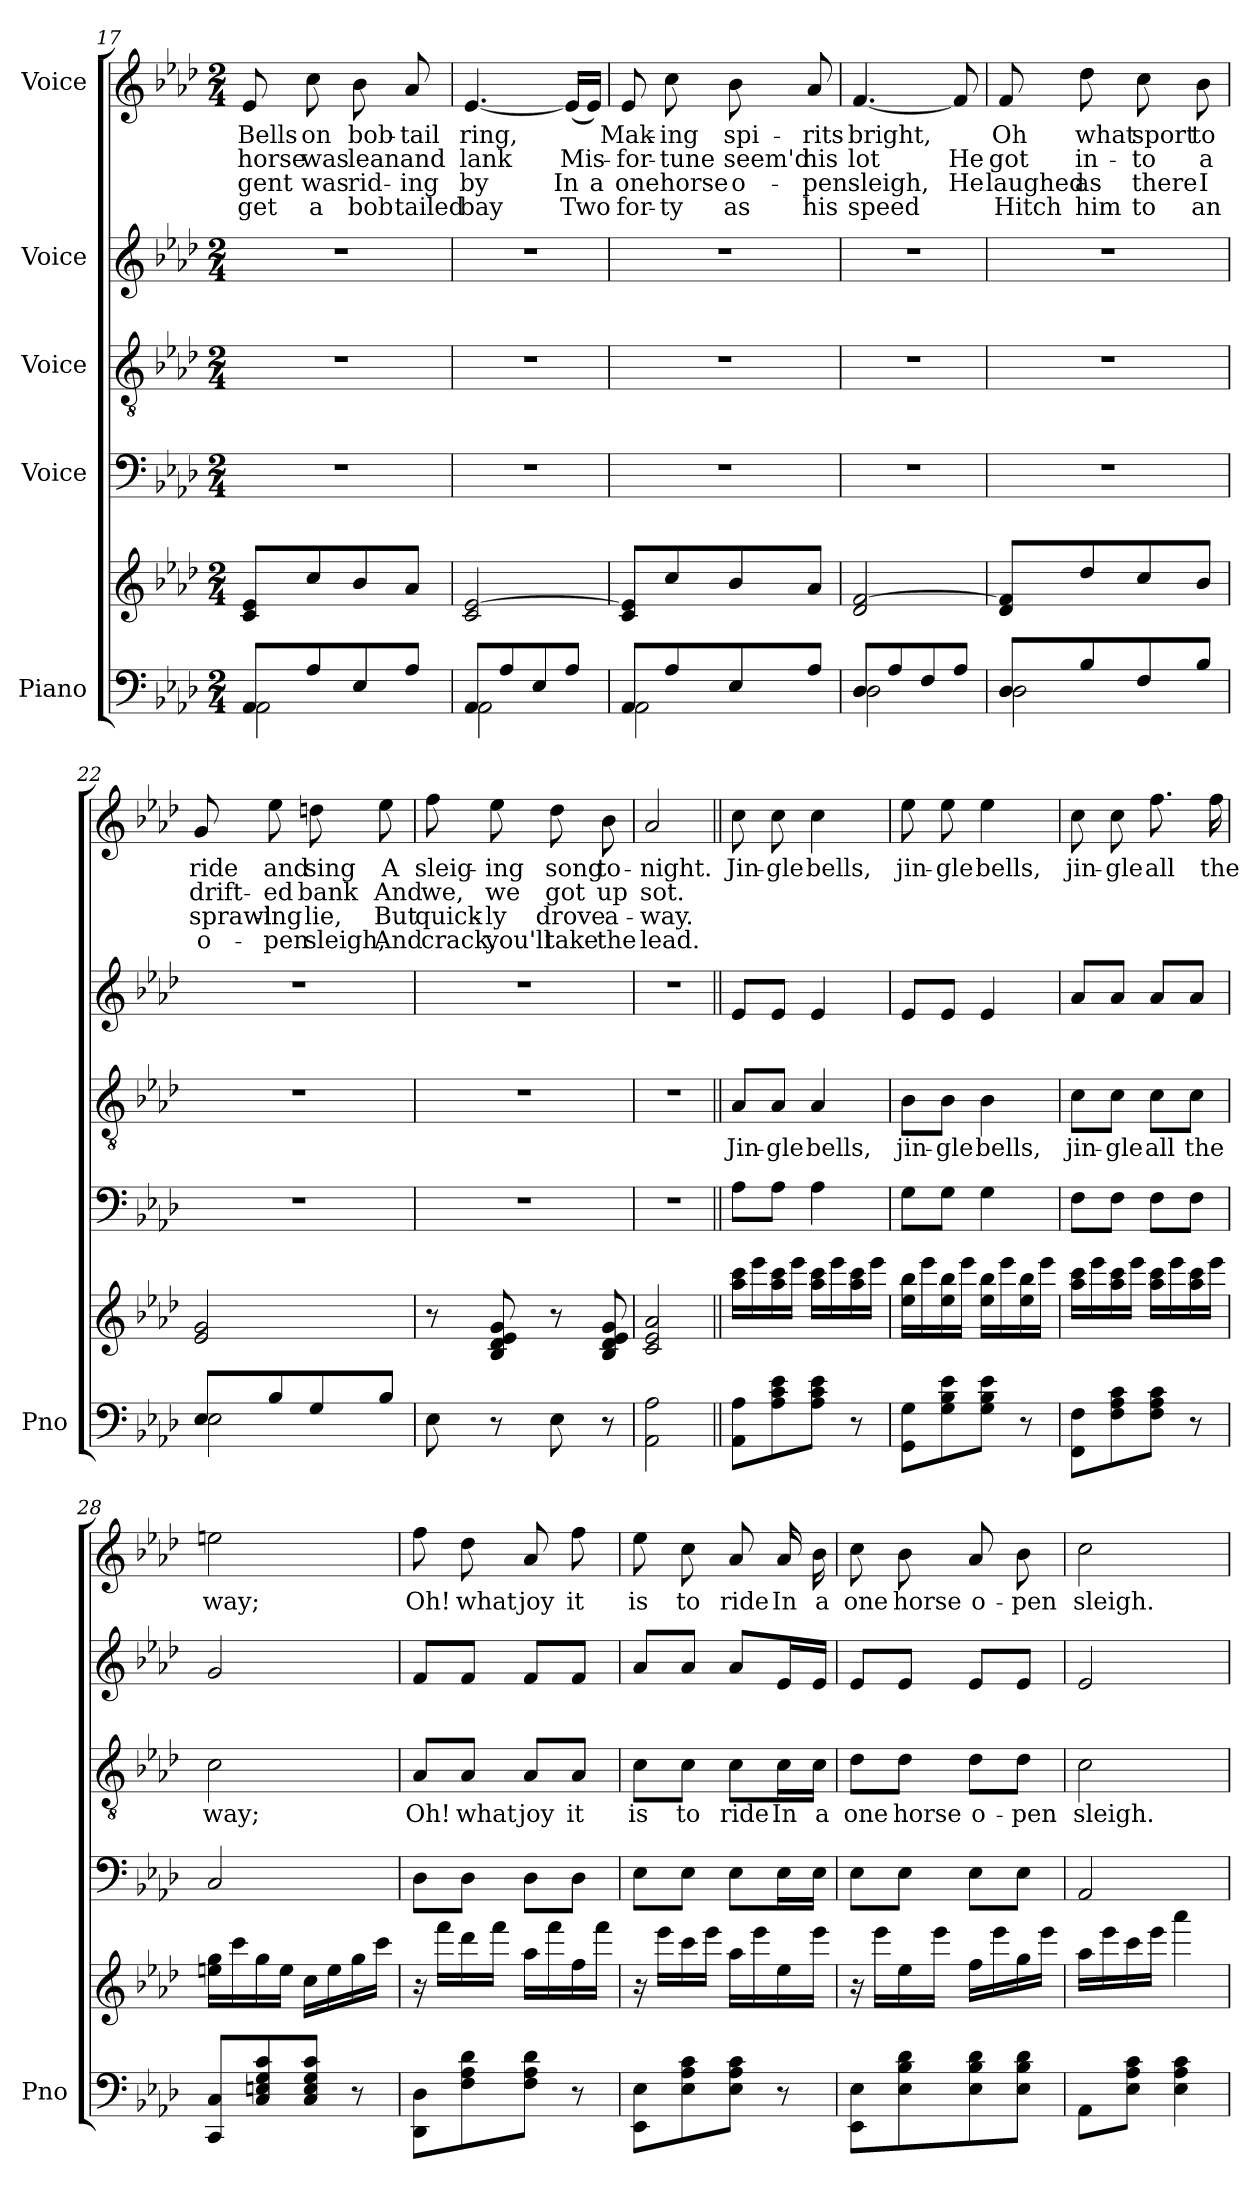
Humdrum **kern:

**kern	**kern	**kern	**kern	**text	**kern	**kern	**text	**text	**text	**text
*part5	*part5	*part4	*part3	*part3	*part2	*part1	*part1	*part1	*part1	*part1
*staff6	*staff5	*staff4	*staff3	*staff3	*staff2	*staff1	*staff1	*staff1	*staff1	*staff1
*I"Piano	*	*I"Voice	*I"Voice	*	*I"Voice	*I"Voice	*	*	*	*
*I'Pno	*	*	*	*	*	*	*	*	*	*
*clefF4	*clefG2	*clefF4	*clefGv2	*	*clefG2	*clefG2	*	*	*	*
*k[b-e-a-d-]	*k[b-e-a-d-]	*k[b-e-a-d-]	*k[b-e-a-d-]	*	*k[b-e-a-d-]	*k[b-e-a-d-]	*	*	*	*
*M2/4	*M2/4	*M2/4	*M2/4	*	*M2/4	*M2/4	*	*	*	*
=17	=17	=17	=17	=17	=17	=17	=17	=17	=17	=17
*^	*	*	*	*	*	*	*	*	*	*
!	!	!	!	!	!	!	!	!LO:LY:b	!LO:LY:b	!LO:LY:b	!LO:LY:b
8AA-/L	2AA-\	8c/ 8e-/L	2r	2r	.	2r	8e-/	Bells	horse	gent	get
!	!	!	!	!	!	!	!	!LO:LY:b	!LO:LY:b	!LO:LY:b	!LO:LY:b
8A-/	.	8cc/	.	.	.	.	8cc\	on	was	was	a
!	!	!	!	!	!	!	!	!LO:LY:b	!LO:LY:b	!LO:LY:b	!LO:LY:b
8E-/	.	8b-/	.	.	.	.	8b-\	bob-	lean	rid-	bob
!	!	!	!	!	!	!	!	!LO:LY:b	!LO:LY:b	!LO:LY:b	!LO:LY:b
8A-/J	.	8a-/J	.	.	.	.	8a-/	-tail	and	-ing	tailed
=18	=18	=18	=18	=18	=18	=18	=18	=18	=18	=18	=18
!	!	!	!	!	!	!	!	!LO:LY:b	!LO:LY:b	!LO:LY:b	!LO:LY:b
8AA-/L	2AA-\	2c/ [2e-/	2r	2r	.	2r	[4.e-/	ring,	lank	by	bay
8A-/	.	.	.	.	.	.	.	.	.	.	.
8E-/	.	.	.	.	.	.	.	.	.	.	.
!	!	!	!	!	!	!	!	!	!LO:LY:b	!LO:LY:b	!LO:LY:b
8A-/J	.	.	.	.	.	.	(<16e-/LL]	.	Mis-	In	Two
!	!	!	!	!	!	!	!	!	!	!LO:LY:b	!
.	.	.	.	.	.	.	16e-/JJ)	.	.	a	.
=19	=19	=19	=19	=19	=19	=19	=19	=19	=19	=19	=19
!	!	!	!	!	!	!	!	!LO:LY:b	!LO:LY:b	!LO:LY:b	!LO:LY:b
8AA-/L	2AA-\	8c/ 8e-/]L	2r	2r	.	2r	8e-/	Mak-	-for-	one	for-
!	!	!	!	!	!	!	!	!LO:LY:b	!LO:LY:b	!LO:LY:b	!LO:LY:b
8A-/	.	8cc/	.	.	.	.	8cc\	-ing	-tune	horse	-ty
!	!	!	!	!	!	!	!	!LO:LY:b	!LO:LY:b	!LO:LY:b	!LO:LY:b
8E-/	.	8b-/	.	.	.	.	8b-\	spi-	seem'd	o-	as
!	!	!	!	!	!	!	!	!LO:LY:b	!LO:LY:b	!LO:LY:b	!LO:LY:b
8A-/J	.	8a-/J	.	.	.	.	8a-/	-rits	his	-pen	his
!!LO:PB:g=z
=20	=20	=20	=20	=20	=20	=20	=20	=20	=20	=20	=20
!	!	!	!	!	!	!	!	!LO:LY:b	!LO:LY:b	!LO:LY:b	!LO:LY:b
8D-/L	2D-\	2d-/ [2f/	2r	2r	.	2r	[4.f/	bright,	lot	sleigh,	speed
8A-/	.	.	.	.	.	.	.	.	.	.	.
8F/	.	.	.	.	.	.	.	.	.	.	.
!	!	!	!	!	!	!	!	!	!LO:LY:b	!LO:LY:b	!
8A-/J	.	.	.	.	.	.	8f/]	.	He	He	.
=21	=21	=21	=21	=21	=21	=21	=21	=21	=21	=21	=21
!	!	!	!	!	!	!	!	!LO:LY:b	!LO:LY:b	!LO:LY:b	!LO:LY:b
8D-/L	2D-\	8d-/ 8f/]L	2r	2r	.	2r	8f/	Oh	got	laughed	Hitch
!	!	!	!	!	!	!	!	!LO:LY:b	!LO:LY:b	!LO:LY:b	!LO:LY:b
8B-/	.	8dd-/	.	.	.	.	8dd-\	what	in-	as	him
!	!	!	!	!	!	!	!	!LO:LY:b	!LO:LY:b	!LO:LY:b	!LO:LY:b
8F/	.	8cc/	.	.	.	.	8cc\	sport	-to	there	to
!	!	!	!	!	!	!	!	!LO:LY:b	!LO:LY:b	!LO:LY:b	!LO:LY:b
8B-/J	.	8b-/J	.	.	.	.	8b-\	to	a	I	an
=22	=22	=22	=22	=22	=22	=22	=22	=22	=22	=22	=22
!	!	!	!	!	!	!	!	!LO:LY:b	!LO:LY:b	!LO:LY:b	!LO:LY:b
8E-/L	2E-\	2e-/ 2g/	2r	2r	.	2r	8g/	ride	drift-	sprawl-	o-
!	!	!	!	!	!	!	!	!LO:LY:b	!LO:LY:b	!LO:LY:b	!LO:LY:b
8B-/	.	.	.	.	.	.	8ee-\	and	-ed	-ing	-pen
!	!	!	!	!	!	!	!	!LO:LY:b	!LO:LY:b	!LO:LY:b	!LO:LY:b
8G/	.	.	.	.	.	.	8ddn\	sing	bank	lie,	sleigh,
!	!	!	!	!	!	!	!	!LO:LY:b	!LO:LY:b	!LO:LY:b	!LO:LY:b
8B-/J	.	.	.	.	.	.	8ee-\	A	And	But	And
*v	*v	*	*	*	*	*	*	*	*	*	*
=23	=23	=23	=23	=23	=23	=23	=23	=23	=23	=23
!	!	!	!	!	!	!	!LO:LY:b	!LO:LY:b	!LO:LY:b	!LO:LY:b
8E-\	8r	2r	2r	.	2r	8ff\	sleig-	we,	quick-	crack,
!	!	!	!	!	!	!	!LO:LY:b	!LO:LY:b	!LO:LY:b	!LO:LY:b
8r	8B-/ 8d-/ 8e-/ 8g/	.	.	.	.	8ee-\	-ing	we	-ly	you'll
!	!	!	!	!	!	!	!LO:LY:b	!LO:LY:b	!LO:LY:b	!LO:LY:b
8E-\	8r	.	.	.	.	8dd-\	song	got	drove	take
!	!	!	!	!	!	!	!LO:LY:b	!LO:LY:b	!LO:LY:b	!LO:LY:b
8r	8B-/ 8d-/ 8e-/ 8g/	.	.	.	.	8b-\	to-	up	a-	the
=24	=24	=24	=24	=24	=24	=24	=24	=24	=24	=24
!	!	!	!	!	!	!	!LO:LY:b	!LO:LY:b	!LO:LY:b	!LO:LY:b
2AA-\ 2A-\	2c/ 2e-/ 2a-/	2r	2r	.	2r	2a-/	-night.	sot.	-way.	lead.
=25||	=25||	=25||	=25||	=25||	=25||	=25||	=25||	=25||	=25||	=25||
!	!	!	!	!LO:LY:b	!	!	!LO:LY:b	!	!	!
8AA-\ 8A-\L	16aa-\ 16ccc\LL	8A-\L	8A-/L	Jin-	8e-/L	8cc\	Jin-	.	.	.
.	16eee-\	.	.	.	.	.	.	.	.	.
!	!	!	!	!LO:LY:b	!	!	!LO:LY:b	!	!	!
8A-\ 8c\ 8e-\	16aa-\ 16ccc\	8A-\J	8A-/J	-gle	8e-/J	8cc\	-gle	.	.	.
.	16eee-\JJ	.	.	.	.	.	.	.	.	.
!	!	!	!	!LO:LY:b	!	!	!LO:LY:b	!	!	!
8A-\ 8c\ 8e-\J	16aa-\ 16ccc\LL	4A-\	4A-/	bells,	4e-/	4cc\	bells,	.	.	.
.	16eee-\	.	.	.	.	.	.	.	.	.
8r	16aa-\ 16ccc\	.	.	.	.	.	.	.	.	.
.	16eee-\JJ	.	.	.	.	.	.	.	.	.
!!LO:LB:g=z
=26	=26	=26	=26	=26	=26	=26	=26	=26	=26	=26
!	!	!	!	!LO:LY:b	!	!	!LO:LY:b	!	!	!
8GG\ 8G\L	16ee-\ 16bb-\LL	8G\L	8B-\L	jin-	8e-/L	8ee-\	jin-	.	.	.
.	16eee-\	.	.	.	.	.	.	.	.	.
!	!	!	!	!LO:LY:b	!	!	!LO:LY:b	!	!	!
8G\ 8B-\ 8e-\	16ee-\ 16bb-\	8G\J	8B-\J	-gle	8e-/J	8ee-\	-gle	.	.	.
.	16eee-\JJ	.	.	.	.	.	.	.	.	.
!	!	!	!	!LO:LY:b	!	!	!LO:LY:b	!	!	!
8G\ 8B-\ 8e-\J	16ee-\ 16bb-\LL	4G\	4B-\	bells,	4e-/	4ee-\	bells,	.	.	.
.	16eee-\	.	.	.	.	.	.	.	.	.
8r	16ee-\ 16bb-\	.	.	.	.	.	.	.	.	.
.	16eee-\JJ	.	.	.	.	.	.	.	.	.
=27	=27	=27	=27	=27	=27	=27	=27	=27	=27	=27
!	!	!	!	!LO:LY:b	!	!	!LO:LY:b	!	!	!
8FF\ 8F\L	16aa-\ 16ccc\LL	8F\L	8c\L	jin-	8a-/L	8cc\	jin-	.	.	.
.	16eee-\	.	.	.	.	.	.	.	.	.
!	!	!	!	!LO:LY:b	!	!	!LO:LY:b	!	!	!
8F\ 8A-\ 8c\	16aa-\ 16ccc\	8F\J	8c\J	-gle	8a-/J	8cc\	-gle	.	.	.
.	16eee-\JJ	.	.	.	.	.	.	.	.	.
!	!	!	!	!LO:LY:b	!	!	!LO:LY:b	!	!	!
8F\ 8A-\ 8c\J	16aa-\ 16ccc\LL	8F\L	8c\L	all	8a-/L	8.ff\	all	.	.	.
.	16eee-\	.	.	.	.	.	.	.	.	.
!	!	!	!	!LO:LY:b	!	!	!	!	!	!
8r	16aa-\ 16ccc\	8F\J	8c\J	the	8a-/J	.	.	.	.	.
!	!	!	!	!	!	!	!LO:LY:b	!	!	!
.	16eee-\JJ	.	.	.	.	16ff\	the	.	.	.
=28	=28	=28	=28	=28	=28	=28	=28	=28	=28	=28
!	!	!	!	!LO:LY:b	!	!	!LO:LY:b	!	!	!
8CC/ 8C/L	16een\ 16gg\LL	2C/	2c\	way;	2g/	2een\	way;	.	.	.
.	16ccc\	.	.	.	.	.	.	.	.	.
8C/ 8En/ 8G/ 8c/	16gg\	.	.	.	.	.	.	.	.	.
.	16ee\JJ	.	.	.	.	.	.	.	.	.
8C/ 8E/ 8G/ 8c/J	16cc\LL	.	.	.	.	.	.	.	.	.
.	16ee\	.	.	.	.	.	.	.	.	.
8r	16gg\	.	.	.	.	.	.	.	.	.
.	16ccc\JJ	.	.	.	.	.	.	.	.	.
=29	=29	=29	=29	=29	=29	=29	=29	=29	=29	=29
!	!	!	!	!LO:LY:b	!	!	!LO:LY:b	!	!	!
8DD-\ 8D-\L	16r	8D-\L	8A-/L	Oh!	8f/L	8ff\	Oh!	.	.	.
.	16fff\LL	.	.	.	.	.	.	.	.	.
!	!	!	!	!LO:LY:b	!	!	!LO:LY:b	!	!	!
8F\ 8A-\ 8d-\	16ddd-\	8D-\J	8A-/J	what	8f/J	8dd-\	what	.	.	.
.	16fff\JJ	.	.	.	.	.	.	.	.	.
!	!	!	!	!LO:LY:b	!	!	!LO:LY:b	!	!	!
8F\ 8A-\ 8d-\J	16aa-\LL	8D-\L	8A-/L	joy	8f/L	8a-/	joy	.	.	.
.	16fff\	.	.	.	.	.	.	.	.	.
!	!	!	!	!LO:LY:b	!	!	!LO:LY:b	!	!	!
8r	16ff\	8D-\J	8A-/J	it	8f/J	8ff\	it	.	.	.
.	16fff\JJ	.	.	.	.	.	.	.	.	.
=30	=30	=30	=30	=30	=30	=30	=30	=30	=30	=30
!	!	!	!	!LO:LY:b	!	!	!LO:LY:b	!	!	!
8EE-\ 8E-\L	16r	8E-\L	8c\L	is	8a-/L	8ee-\	is	.	.	.
.	16eee-\LL	.	.	.	.	.	.	.	.	.
!	!	!	!	!LO:LY:b	!	!	!LO:LY:b	!	!	!
8E-\ 8A-\ 8c\	16ccc\	8E-\J	8c\J	to	8a-/J	8cc\	to	.	.	.
.	16eee-\JJ	.	.	.	.	.	.	.	.	.
!	!	!	!	!LO:LY:b	!	!	!LO:LY:b	!	!	!
8E-\ 8A-\ 8c\J	16aa-\LL	8E-\L	8c\L	ride	8a-/L	8a-/	ride	.	.	.
.	16eee-\	.	.	.	.	.	.	.	.	.
!	!	!	!	!LO:LY:b	!	!	!LO:LY:b	!	!	!
8r	16ee-\	16E-\L	16c\L	In	16e-/L	16a-/	In	.	.	.
!	!	!	!	!LO:LY:b	!	!	!LO:LY:b	!	!	!
.	16eee-\JJ	16E-\JJ	16c\JJ	a	16e-/JJ	16b-\	a	.	.	.
!!LO:PB:g=z
=31	=31	=31	=31	=31	=31	=31	=31	=31	=31	=31
!	!	!	!	!LO:LY:b	!	!	!LO:LY:b	!	!	!
8EE-\ 8E-\L	16r	8E-\L	8d-\L	one	8e-/L	8cc\	one	.	.	.
.	16eee-\LL	.	.	.	.	.	.	.	.	.
!	!	!	!	!LO:LY:b	!	!	!LO:LY:b	!	!	!
8E-\ 8B-\ 8d-\	16ee-\	8E-\J	8d-\J	horse	8e-/J	8b-\	horse	.	.	.
.	16eee-\JJ	.	.	.	.	.	.	.	.	.
!	!	!	!	!LO:LY:b	!	!	!LO:LY:b	!	!	!
8E-\ 8B-\ 8d-\	16ff\LL	8E-\L	8d-\L	o-	8e-/L	8a-/	o-	.	.	.
.	16eee-\	.	.	.	.	.	.	.	.	.
!	!	!	!	!LO:LY:b	!	!	!LO:LY:b	!	!	!
8E-\ 8B-\ 8d-\J	16gg\	8E-\J	8d-\J	-pen	8e-/J	8b-\	-pen	.	.	.
.	16eee-\JJ	.	.	.	.	.	.	.	.	.
=32	=32	=32	=32	=32	=32	=32	=32	=32	=32	=32
!	!	!	!	!LO:LY:b	!	!	!LO:LY:b	!	!	!
8AA-\L	16aa-\LL	2AA-/	2c\	sleigh.	2e-/	2cc\	sleigh.	.	.	.
.	16eee-\	.	.	.	.	.	.	.	.	.
8E-\ 8A-\ 8c\J	16ccc\	.	.	.	.	.	.	.	.	.
.	16eee-\JJ	.	.	.	.	.	.	.	.	.
4E-\ 4A-\ 4c\	4aaa-\	.	.	.	.	.	.	.	.	.
=	=	=	=	=	=	=	=	=	=	=
*-	*-	*-	*-	*-	*-	*-	*-	*-	*-	*-
